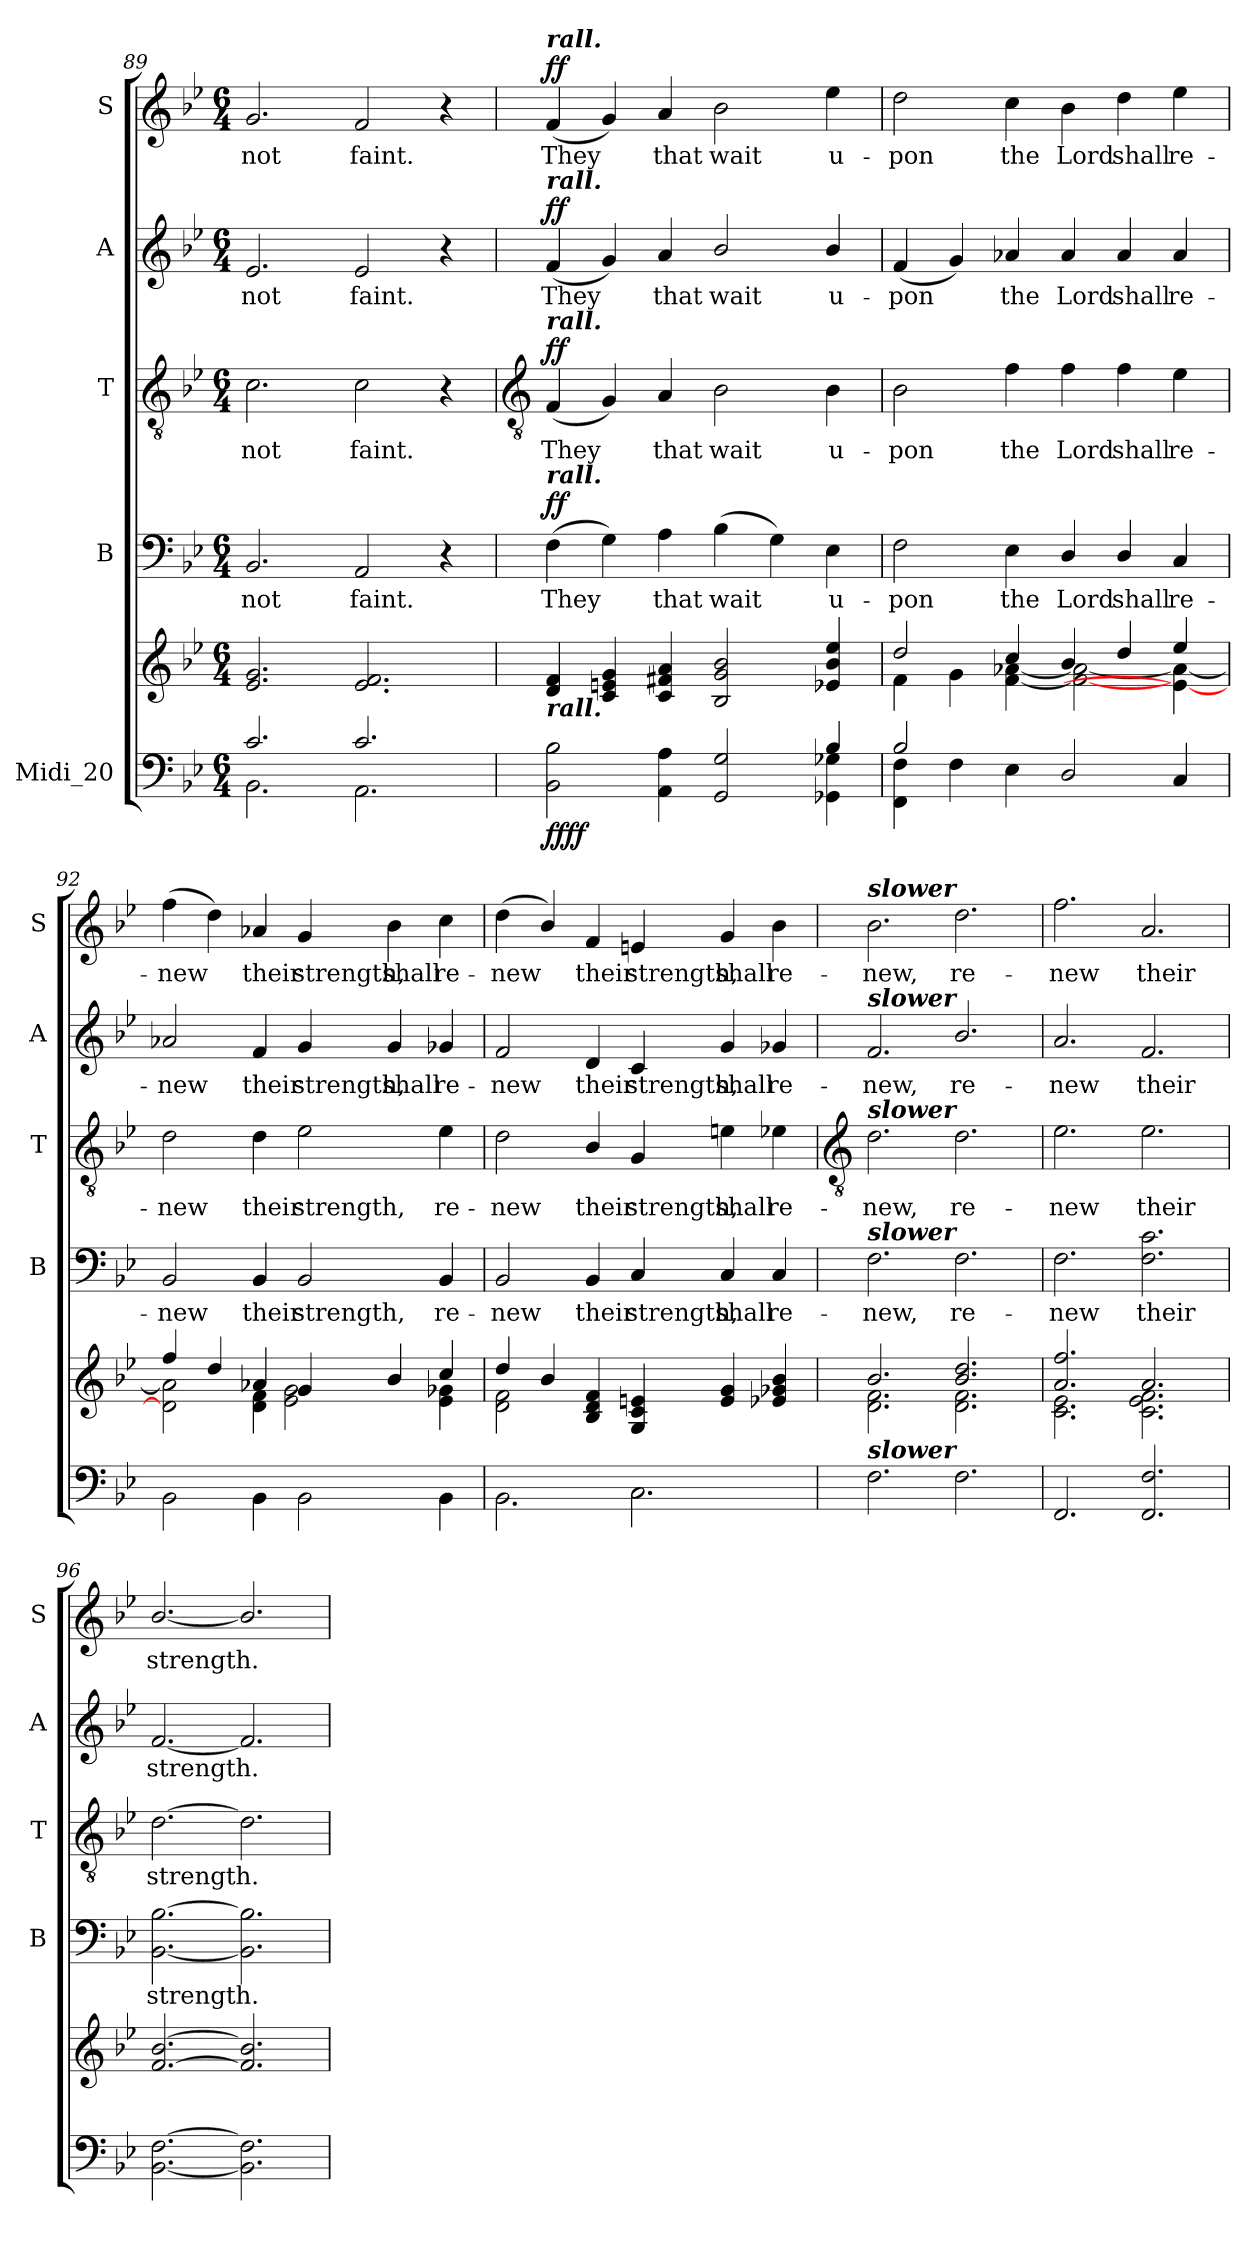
**kern	**kern	**dynam	**kern	**text	**dynam	**kern	**text	**dynam	**kern	**text	**dynam	**kern	**text	**dynam
*part5	*part5	*part5	*part4	*part4	*part4	*part3	*part3	*part3	*part2	*part2	*part2	*part1	*part1	*part1
*staff6	*staff5	*staff5/6	*staff4	*staff4	*staff4	*staff3	*staff3	*staff3	*staff2	*staff2	*staff2	*staff1	*staff1	*staff1
*I"Midi_20	*	*	*I"B	*	*	*I"T	*	*	*I"A	*	*	*I"S	*	*
*	*	*	*I'B	*	*	*I'T	*	*	*I'A	*	*	*I'S	*	*
*clefF4	*clefG2	*	*clefF4	*	*	*clefGv2	*	*	*clefG2	*	*	*clefG2	*	*
*k[b-e-]	*k[b-e-]	*	*k[b-e-]	*	*	*k[b-e-]	*	*	*k[b-e-]	*	*	*k[b-e-]	*	*
*B-:	*B-:	*	*B-:	*	*	*B-:	*	*	*B-:	*	*	*B-:	*	*
*M6/4	*M6/4	*	*M6/4	*	*	*M6/4	*	*	*M6/4	*	*	*M6/4	*	*
=89	=89	=89	=89	=89	=89	=89	=89	=89	=89	=89	=89	=89	=89	=89
*^	*^	*	*	*	*	*	*	*	*	*	*	*	*	*
!	!	!	!LO:N:vis=1	!	!	!LO:LY:b	!	!	!LO:LY:b	!	!	!LO:LY:b	!	!	!LO:LY:b	!
2.c/	2.BB-\	2.e-/ 2.g/	1.ryy	.	2.BB-	not	.	2.c	not	.	2.e-	not	.	2.g	not	.
!	!	!	!	!	!	!LO:LY:b	!	!	!LO:LY:b	!	!	!LO:LY:b	!	!	!LO:LY:b	!
2.c/	2.AA\	2.e-/ 2.f/	.	.	2AA	faint.	.	2c	faint.	.	2e-	faint.	.	2f	faint.	.
.	.	.	.	.	4r	.	.	4r	.	.	4r	.	.	4r	.	.
!!LO:LB:g=z
=90	=90	=90	=90	=90	=90	=90	=90	=90	=90	=90	=90	=90	=90	=90	=90	=90
*	*	*	*	*	*	*	*	*clefGv2	*	*	*	*	*	*	*	*
!	!	!	!	!	!	!	!	!	!	!	!	!	!	!LO:TX:a:Bi:t=rall.	!	!
!	!	!	!	!	!	!	!	!	!	!	!LO:TX:a:Bi:t=rall.	!	!	!	!	!
!	!	!	!	!	!	!	!	!LO:TX:a:Bi:t=rall.	!	!	!	!	!	!	!	!
!	!	!	!	!	!LO:TX:a:Bi:t=rall.	!	!	!	!	!	!	!	!	!	!	!
!	!	!LO:TX:b:Bi:t=rall.	!	!	!	!	!	!	!	!	!	!	!	!	!	!
!	!	!	!LO:N:vis=1	!LO:DY:b=2	!	!LO:LY:b	!	!	!LO:LY:b	!	!	!LO:LY:b	!	!	!LO:LY:b	!
!	!	!	!	!LO:DY:n=1:b	!	!	!LO:DY:b	!	!	!LO:DY:b	!	!	!LO:DY:b	!	!	!LO:DY:b
2ryy	2BB- 2B-	4d/ 4f/	1.ryy	ff ff	(>4F	They	ff	(<4F	They	ff	(<4f	They	ff	(<4f	They	ff
.	.	4c/ 4en/ 4g/	.	.	4G)	.	.	4G)	.	.	4g)	.	.	4g)	.	.
!	!	!	!	!	!	!LO:LY:b	!	!	!LO:LY:b	!	!	!LO:LY:b	!	!	!LO:LY:b	!
4ryy	4AA 4A	4c/ 4f#X/ 4a/	.	.	4A	that	.	4A	that	.	4a	that	.	4a	that	.
!	!	!	!	!	!	!LO:LY:b	!	!	!LO:LY:b	!	!	!LO:LY:b	!	!	!LO:LY:b	!
2ryy	2GG 2G	2B-/ 2g/ 2b-/	.	.	(>4B-	wait	.	2B-	wait	.	2b-/	wait	.	2b-	wait	.
.	.	.	.	.	4G)	.	.	.	.	.	.	.	.	.	.	.
!	!	!	!	!	!	!LO:LY:b	!	!	!LO:LY:b	!	!	!LO:LY:b	!	!	!LO:LY:b	!
4B-/	4GG-X\ 4G-X\	4e-X/ 4b-/ 4ee-/	.	.	4E-	u-	.	4B-	u-	.	4b-/	u-	.	4ee-	u-	.
=91	=91	=91	=91	=91	=91	=91	=91	=91	=91	=91	=91	=91	=91	=91	=91	=91
!	!	!	!	!	!	!LO:LY:b	!	!	!LO:LY:b	!	!	!LO:LY:b	!	!	!LO:LY:b	!
2B-/	4FF\ 4F\	2dd/	4f\	.	2F	-pon	.	2B-	-pon	.	(<4f	-pon	.	2dd	-pon	.
.	4F	.	4g\	.	.	.	.	.	.	.	4g)	.	.	.	.	.
!	!	!	!	!	!	!LO:LY:b	!	!	!LO:LY:b	!	!	!LO:LY:b	!	!	!LO:LY:b	!
1ryy	4E-	4cc/	[4f\ [4a-X\	.	4E-	the	.	4f	the	.	4a-X	the	.	4cc	the	.
!	!	!	!	!	!	!LO:LY:b	!	!	!LO:LY:b	!	!	!LO:LY:b	!	!	!LO:LY:b	!
.	2D/	4b-/	2f\_ 2a-\_	.	4D/	Lord	.	4f	Lord	.	4a-	Lord	.	4b-	Lord	.
!	!	!	!	!	!	!LO:LY:b	!	!	!LO:LY:b	!	!	!LO:LY:b	!	!	!LO:LY:b	!
.	.	4dd/	.	.	4D/	shall	.	4f	shall	.	4a-	shall	.	4dd	shall	.
!	!	!	!	!	!	!LO:LY:b	!	!	!LO:LY:b	!	!	!LO:LY:b	!	!	!LO:LY:b	!
.	4C	4ee-/	4e-\_ 4a-\_	.	4C	re-	.	4e-	re-	.	4a-	re-	.	4ee-	re-	.
=92	=92	=92	=92	=92	=92	=92	=92	=92	=92	=92	=92	=92	=92	=92	=92	=92
!LO:N:vis=1	!	!	!	!	!	!LO:LY:b	!	!	!LO:LY:b	!	!	!LO:LY:b	!	!	!LO:LY:b	!
1.ryy	2BB-	4ff/	2d\] 2a-\]	.	2BB-	-new	.	2d	-new	.	2a-X	-new	.	(>4ff	-new	.
.	.	4dd/	.	.	.	.	.	.	.	.	.	.	.	4dd)	.	.
!	!	!	!	!	!	!LO:LY:b	!	!	!LO:LY:b	!	!	!LO:LY:b	!	!	!LO:LY:b	!
.	4BB-	4a-X/	4d\ 4f\	.	4BB-	their	.	4d	their	.	4f	their	.	4a-X	their	.
!	!	!	!	!	!	!LO:LY:b	!	!	!LO:LY:b	!	!	!LO:LY:b	!	!	!LO:LY:b	!
.	2BB-	4g/	2e-\ 2g\	.	2BB-	strength,	.	2e-	strength,	.	4g	strength,	.	4g	strength,	.
!	!	!	!	!	!	!	!	!	!	!	!	!LO:LY:b	!	!	!LO:LY:b	!
.	.	4b-/	.	.	.	.	.	.	.	.	4g	shall	.	4b-	shall	.
!	!	!	!	!	!	!LO:LY:b	!	!	!LO:LY:b	!	!	!LO:LY:b	!	!	!LO:LY:b	!
.	4BB-	4cc/	4e-\ 4g-X\	.	4BB-	re-	.	4e-	re-	.	4g-X	re-	.	4cc	re-	.
=93	=93	=93	=93	=93	=93	=93	=93	=93	=93	=93	=93	=93	=93	=93	=93	=93
!LO:N:vis=1	!	!	!	!	!	!LO:LY:b	!	!	!LO:LY:b	!	!	!LO:LY:b	!	!	!LO:LY:b	!
1.ryy	2.BB-	4dd/	2d\ 2f\	.	2BB-	-new	.	2d	-new	.	2f	-new	.	(<4dd	-new	.
.	.	4b-/	.	.	.	.	.	.	.	.	.	.	.	4b-/)	.	.
!	!	!	!	!	!	!LO:LY:b	!	!	!LO:LY:b	!	!	!LO:LY:b	!	!	!LO:LY:b	!
.	.	4B-/ 4d/ 4f/	4ryy	.	4BB-	their	.	4B-/	their	.	4d	their	.	4f	their	.
!	!	!	!	!	!	!LO:LY:b	!	!	!LO:LY:b	!	!	!LO:LY:b	!	!	!LO:LY:b	!
.	2.C	4G/ 4c/ 4en/	2ryy	.	4C	strength,	.	4G	strength,	.	4c	strength,	.	4en	strength,	.
!	!	!	!	!	!	!LO:LY:b	!	!	!LO:LY:b	!	!	!LO:LY:b	!	!	!LO:LY:b	!
.	.	4e/ 4g/	.	.	4C	shall	.	4en	shall	.	4g	shall	.	4g	shall	.
!	!	!	!	!	!	!LO:LY:b	!	!	!LO:LY:b	!	!	!LO:LY:b	!	!	!LO:LY:b	!
.	.	4e-X/ 4g-X/ 4b-/	4ryy	.	4C	re-	.	4e-X	re-	.	4g-X	re-	.	4b-	re-	.
*v	*v	*	*	*	*	*	*	*	*	*	*	*	*	*	*	*
!!LO:LB:g=z
=94	=94	=94	=94	=94	=94	=94	=94	=94	=94	=94	=94	=94	=94	=94	=94
*	*	*	*	*	*	*	*clefGv2	*	*	*	*	*	*	*	*
!	!	!	!	!	!	!	!	!	!	!	!	!	!LO:TX:a:Bi:t=slower	!	!
!	!	!	!	!	!	!	!	!	!	!LO:TX:a:Bi:t=slower	!	!	!	!	!
!	!	!	!	!	!	!	!LO:TX:a:Bi:t=slower	!	!	!	!	!	!	!	!
!	!	!	!	!LO:TX:a:Bi:t=slower	!	!	!	!	!	!	!	!	!	!	!
!LO:TX:a:Bi:t=slower	!	!	!	!	!	!	!	!	!	!	!	!	!	!	!
!	!	!	!	!	!LO:LY:b	!	!	!LO:LY:b	!	!	!LO:LY:b	!	!	!LO:LY:b	!
2.F	2.b-/	2.d\ 2.f\	.	2.F	-new,	.	2.d	-new,	.	2.f	-new,	.	2.b-	-new,	.
!	!	!	!	!	!LO:LY:b	!	!	!LO:LY:b	!	!	!LO:LY:b	!	!	!LO:LY:b	!
2.F	2.b-/ 2.dd/	2.d\ 2.f\	.	2.F	re-	.	2.d	re-	.	2.b-/	re-	.	2.dd	re-	.
=95	=95	=95	=95	=95	=95	=95	=95	=95	=95	=95	=95	=95	=95	=95	=95
!	!	!	!	!	!LO:LY:b	!	!	!LO:LY:b	!	!	!LO:LY:b	!	!	!LO:LY:b	!
2.FF	2.a/ 2.ff/	2.c\ 2.e-\	.	2.F	-new	.	2.e-	-new	.	2.a	-new	.	2.ff	-new	.
!	!	!	!	!	!LO:LY:b	!	!	!LO:LY:b	!	!	!LO:LY:b	!	!	!LO:LY:b	!
2.FF 2.F	2.a/	2.c\ 2.e-\ 2.f\	.	2.F 2.c	their	.	2.e-	their	.	2.f	their	.	2.a	their	.
=96	=96	=96	=96	=96	=96	=96	=96	=96	=96	=96	=96	=96	=96	=96	=96
!	!	!LO:N:vis=1	!	!	!LO:LY:b	!	!	!LO:LY:b	!	!	!LO:LY:b	!	!	!LO:LY:b	!
[2.BB- [2.F	[2.f/ [2.b-/	1.ryy	.	[2.BB-\ [2.B-\	strength.	.	[2.d\	strength.	.	[2.f/	strength.	.	[2.b-/	strength.	.
2.BB-] 2.F]	2.f/] 2.b-/]	.	.	2.BB-\] 2.B-\]	.	.	2.d\]	.	.	2.f/]	.	.	2.b-/]	.	.
*	*v	*v	*	*	*	*	*	*	*	*	*	*	*	*	*
=	=	=	=	=	=	=	=	=	=	=	=	=	=	=
*-	*-	*-	*-	*-	*-	*-	*-	*-	*-	*-	*-	*-	*-	*-
